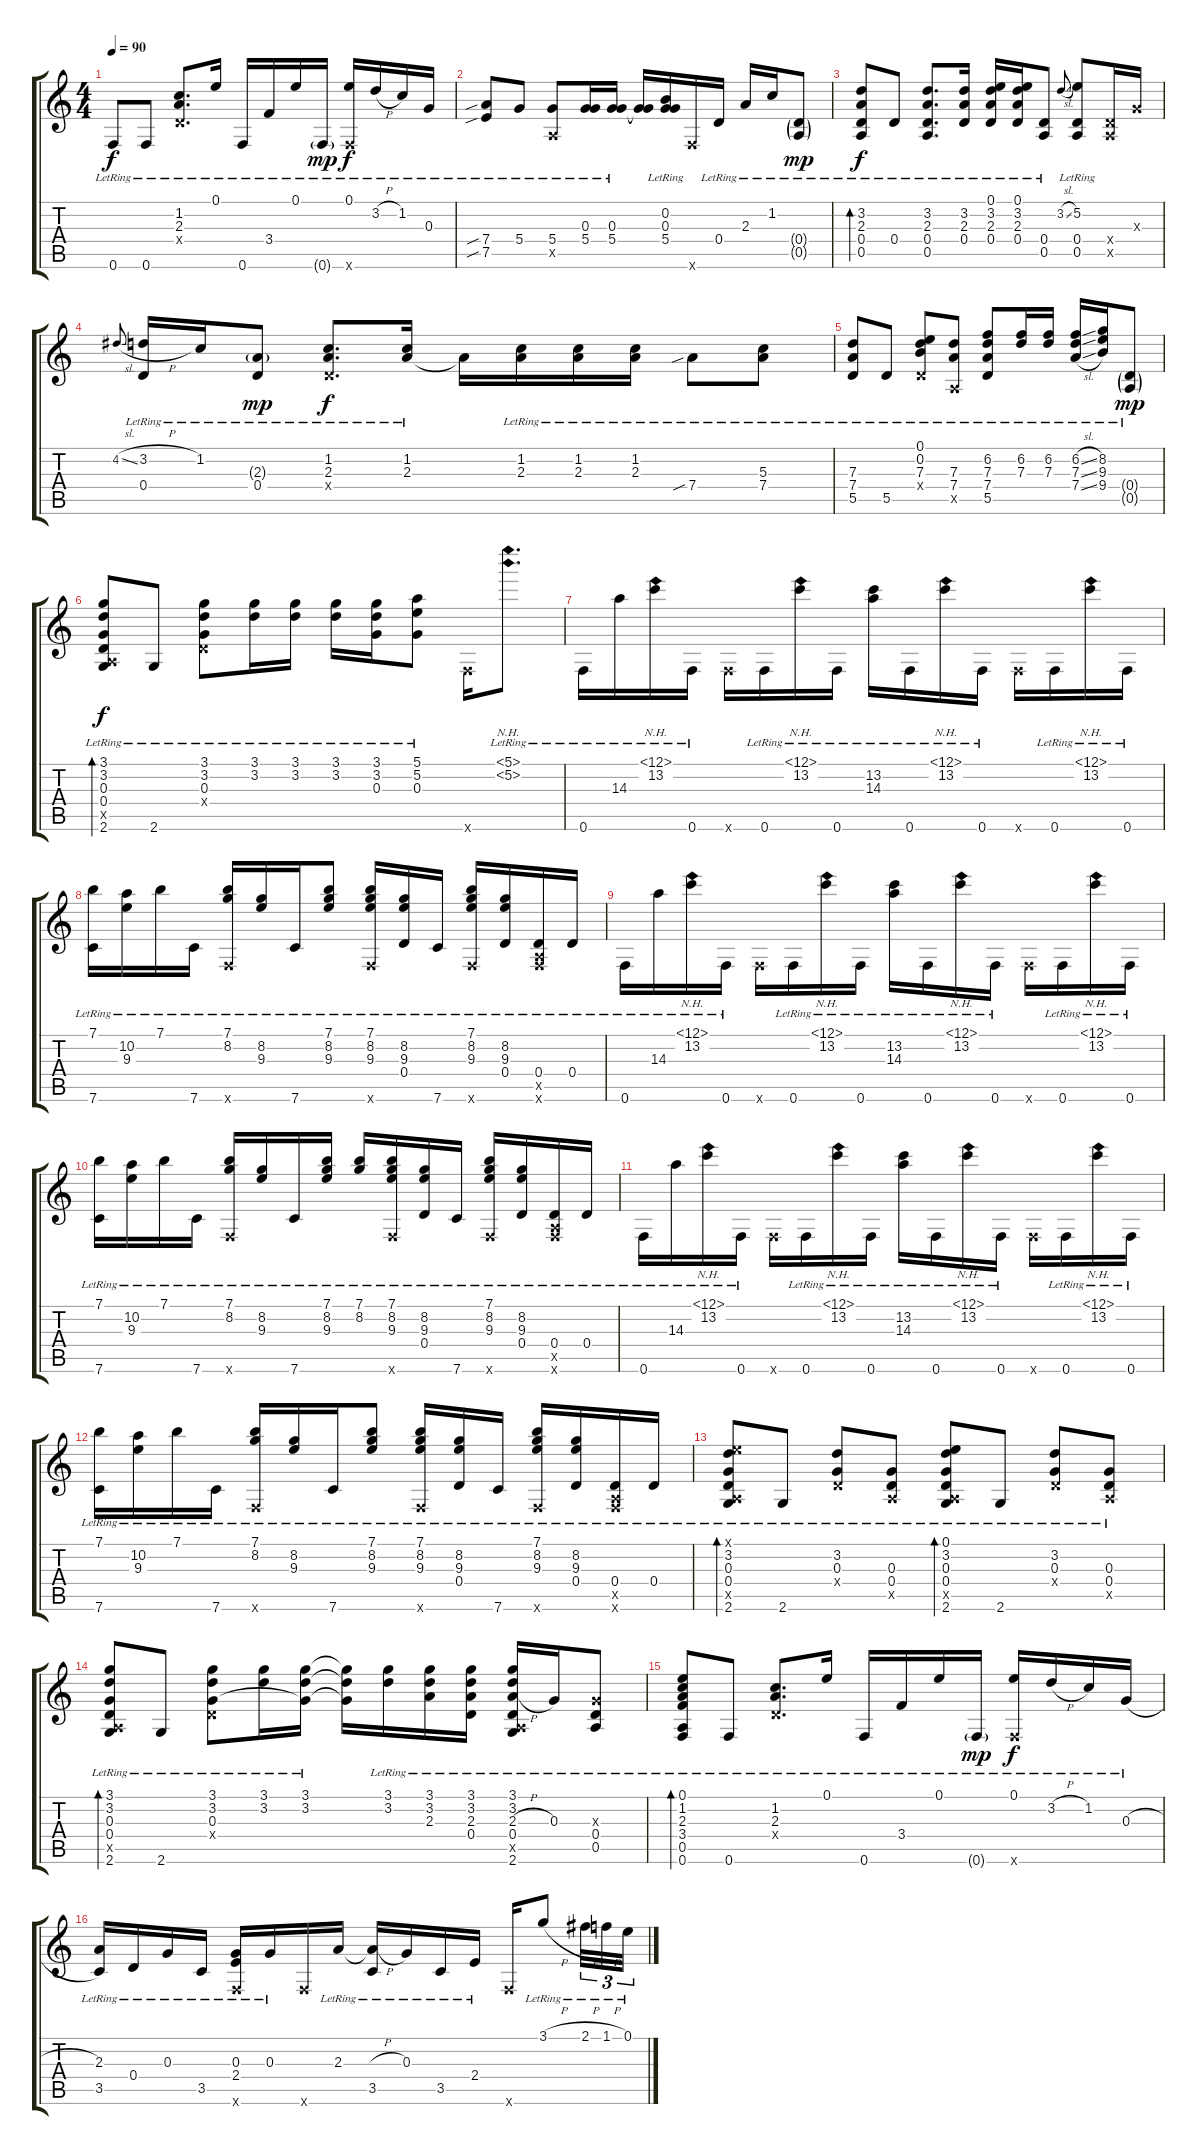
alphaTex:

\track "" {instrument acousticguitarsteel}
\staff {score tabs}
\tuning (E4 B3 G3 D3 A2 F2) {hide}
\ts (4 4)
\tempo 90
\clef g2
\ks c
0.6{lr}.8{dy f} 0.6{lr}.8 (1.2{lr} 2.3{lr} 0.4{x}).8{d} 0.1{lr}.16 0.6{lr}.16 3.4{lr}.16 0.1{lr}.16 0.6{g lr}.16{dy mp} (0.1{lr} 0.6{x}).16{dy f} 3.2{h lr}.16 1.2{lr}.16 0.3{lr}.16 |
(7.4{sib lr} 7.5{sib lr}).8 5.4{lr}.8 (5.4{lr} 0.5{x}).8 (0.3{lr} 5.4{lr}).16 (0.3{lr} 5.4{lr}).16 (0.3{t} 5.4{t}).16 (0.2{lr} 0.3{lr} 5.4{lr}).16 0.6{x}.16 0.4{lr}.16 2.3{lr}.16 1.2{lr}.16 (0.4{g lr} 0.5{g lr}).8{dy mp} |
(3.2{lr} 2.3{lr} 0.4{lr} 0.5{lr}).8{bd 60 dy f} 0.4{lr}.8 (3.2{lr} 2.3{lr} 0.4{lr} 0.5{lr}).8{d} (3.2{lr} 2.3{lr} 0.4{lr}).16 (0.1{lr} 3.2{lr} 2.3{lr} 0.4{lr}).16 (0.1{lr} 3.2{lr} 2.3{lr} 0.4{lr}).16 (0.4{lr} 0.5{lr}).8 3.2{sl}.8{gr onbeat} (5.2{lr} 0.4{lr} 0.5{lr}).8 (0.4{x} 0.5{x}).16 0.3{x}.16 |
4.2{sl}.8{gr onbeat} (3.2{h lr} 0.4{lr}).16 1.2{lr}.16 (2.3{g lr} 0.4{lr}).8{dy mp} (1.2{lr} 2.3{lr} 0.4{x}).8{d dy f} (1.2{lr} 2.3{lr}).16 2.3{t}.16 (1.2{lr} 2.3{lr}).16 (1.2{lr} 2.3{lr}).16 (1.2{lr} 2.3{lr}).16 7.4{sib lr}.8 (5.3{lr} 7.4{lr}).8 |
(7.3{lr} 7.4{lr} 5.5{lr}).8 5.5{lr}.8 (0.1{lr} 0.2{lr} 7.3{lr} 0.4{x}).8 (7.3{lr} 7.4{lr} 0.5{x}).8 (6.2{lr} 7.3{lr} 7.4{lr} 5.5{lr}).8 (6.2{lr} 7.3{lr}).16 (6.2{lr} 7.3{lr}).16 (6.2{sl lr} 7.3{sl lr} 7.4{sl lr}).16 (8.2{lr} 9.3{lr} 9.4{lr}).16 (0.4{g lr} 0.5{g lr}).8{dy mp} |
(3.1{lr} 3.2{lr} 0.3{lr} 0.4{lr} 0.5{x} 2.6{lr}).8{bd 30 dy f} 2.6{lr}.8 (3.1{lr} 3.2{lr} 0.3{lr} 0.4{x}).8 (3.1{lr} 3.2{lr}).16 (3.1{lr} 3.2{lr}).16 (3.1{lr} 3.2{lr}).16 (3.1{lr} 3.2{lr} 0.3{lr}).16 (5.1{lr} 5.2{lr} 0.3{lr}).8 0.6{x}.16 (5.1{nh lr} 5.2{nh lr}).8{d} |
0.6{lr}.16 14.3{lr}.16 (12.1{nh lr} 13.2{lr}).16 0.6{lr}.16 0.6{x}.16 0.6{lr}.16 (12.1{nh lr} 13.2{lr}).16 0.6{lr}.16 (13.2{lr} 14.3{lr}).16 0.6{lr}.16 (12.1{nh lr} 13.2{lr}).16 0.6{lr}.16 0.6{x}.16 0.6{lr}.16 (12.1{nh lr} 13.2{lr}).16 0.6{lr}.16 |
(7.1{lr} 7.6{lr}).16 (10.2{lr} 9.3{lr}).16 7.1{lr}.16 7.6{lr}.16 (7.1{lr} 8.2{lr} 0.6{x}).16 (8.2{lr} 9.3{lr}).16 7.6{lr}.16 (7.1{lr} 8.2{lr} 9.3{lr}).8 (7.1{lr} 8.2{lr} 9.3{lr} 0.6{x}).16 (8.2{lr} 9.3{lr} 0.4{lr}).16 7.6{lr}.16 (7.1{lr} 8.2{lr} 9.3{lr} 0.6{x}).16 (8.2{lr} 9.3{lr} 0.4{lr}).16 (0.4{lr} 0.5{x} 0.6{x}).16 0.4{lr}.16 |
0.6{lr}.16 14.3{lr}.16 (12.1{nh lr} 13.2{lr}).16 0.6{lr}.16 0.6{x}.16 0.6{lr}.16 (12.1{nh lr} 13.2{lr}).16 0.6{lr}.16 (13.2{lr} 14.3{lr}).16 0.6{lr}.16 (12.1{nh lr} 13.2{lr}).16 0.6{lr}.16 0.6{x}.16 0.6{lr}.16 (12.1{nh lr} 13.2{lr}).16 0.6{lr}.16 |
(7.1{lr} 7.6{lr}).16 (10.2{lr} 9.3{lr}).16 7.1{lr}.16 7.6{lr}.16 (7.1{lr} 8.2{lr} 0.6{x}).16 (8.2{lr} 9.3{lr}).16 7.6{lr}.16 (7.1{lr} 8.2{lr} 9.3{lr}).16 (7.1{lr} 8.2{lr}).16 (7.1{lr} 8.2{lr} 9.3{lr} 0.6{x}).16 (8.2{lr} 9.3{lr} 0.4{lr}).16 7.6{lr}.16 (7.1{lr} 8.2{lr} 9.3{lr} 0.6{x}).16 (8.2{lr} 9.3{lr} 0.4{lr}).16 (0.4{lr} 0.5{x} 0.6{x}).16 0.4{lr}.16 |
0.6{lr}.16 14.3{lr}.16 (12.1{nh lr} 13.2{lr}).16 0.6{lr}.16 0.6{x}.16 0.6{lr}.16 (12.1{nh lr} 13.2{lr}).16 0.6{lr}.16 (13.2{lr} 14.3{lr}).16 0.6{lr}.16 (12.1{nh lr} 13.2{lr}).16 0.6{lr}.16 0.6{x}.16 0.6{lr}.16 (12.1{nh lr} 13.2{lr}).16 0.6{lr}.16 |
(7.1{lr} 7.6{lr}).16 (10.2{lr} 9.3{lr}).16 7.1{lr}.16 7.6{lr}.16 (7.1{lr} 8.2{lr} 0.6{x}).16 (8.2{lr} 9.3{lr}).16 7.6{lr}.16 (7.1{lr} 8.2{lr} 9.3{lr}).8 (7.1{lr} 8.2{lr} 9.3{lr} 0.6{x}).16 (8.2{lr} 9.3{lr} 0.4{lr}).16 7.6{lr}.16 (7.1{lr} 8.2{lr} 9.3{lr} 0.6{x}).16 (8.2{lr} 9.3{lr} 0.4{lr}).16 (0.4{lr} 0.5{x} 0.6{x}).16 0.4{lr}.16 |
(0.1{x} 3.2{lr} 0.3{lr} 0.4{lr} 0.5{x} 2.6{lr}).8{bd 30} 2.6{lr}.8 (3.2{lr} 0.3{lr} 0.4{x}).8 (0.3{lr} 0.4{lr} 0.5{x}).8 (0.1{lr} 3.2{lr} 0.3{lr} 0.4{lr} 0.5{x} 2.6{lr}).8{bd 30} 2.6{lr}.8 (3.2{lr} 0.3{lr} 0.4{x}).8 (0.3{lr} 0.4{lr} 0.5{x}).8 |
(3.1{lr} 3.2{lr} 0.3{lr} 0.4{lr} 0.5{x} 2.6{lr}).8{bd 60} 2.6{lr}.8 (3.1{lr} 3.2{lr} 0.3{lr} 0.4{x}).8 (3.1{lr} 3.2{lr}).16 (3.1{lr} 3.2{lr} 0.3{t}).16 (3.1{t} 3.2{t} 0.3{t}).16 (3.1{lr} 3.2{lr}).16 (3.1{lr} 3.2{lr} 2.3{lr}).16 (3.1{lr} 3.2{lr} 2.3{lr} 0.4{lr}).16 (3.1{lr} 3.2{lr} 2.3{h lr} 0.4{lr} 0.5{x} 2.6{lr}).16 0.3{lr}.16 (0.3{x} 0.4{lr} 0.5{lr}).8 |
(0.1{lr} 1.2{lr} 2.3{lr} 3.4{lr} 0.5{lr} 0.6{lr}).8{bd 60} 0.6{lr}.8 (1.2{lr} 2.3{lr} 0.4{x}).8{d} 0.1{lr}.16 0.6{lr}.16 3.4{lr}.16 0.1{lr}.16 0.6{g lr}.16{dy mp} (0.1{lr} 0.6{x}).16{dy f} 3.2{h lr}.16 1.2{lr}.16 0.3{h lr}.16 |
(2.3{lr} 3.5{lr}).16 0.4{lr}.16 0.3{lr}.16 3.5{lr}.16 (0.3{lr} 2.4{lr} 0.6{x}).16 0.3{lr}.16 0.6{x}.16 2.3{lr}.16 (2.3{h t} 3.5{lr}).16 0.3{lr}.16 3.5{lr}.16 2.4{lr}.16 0.6{x}.16 3.1{h lr}.8 2.1{h lr}.32{tu (3 2)} 1.1{h lr}.32{tu (3 2)} 0.1{lr}.32{tu (3 2)}
